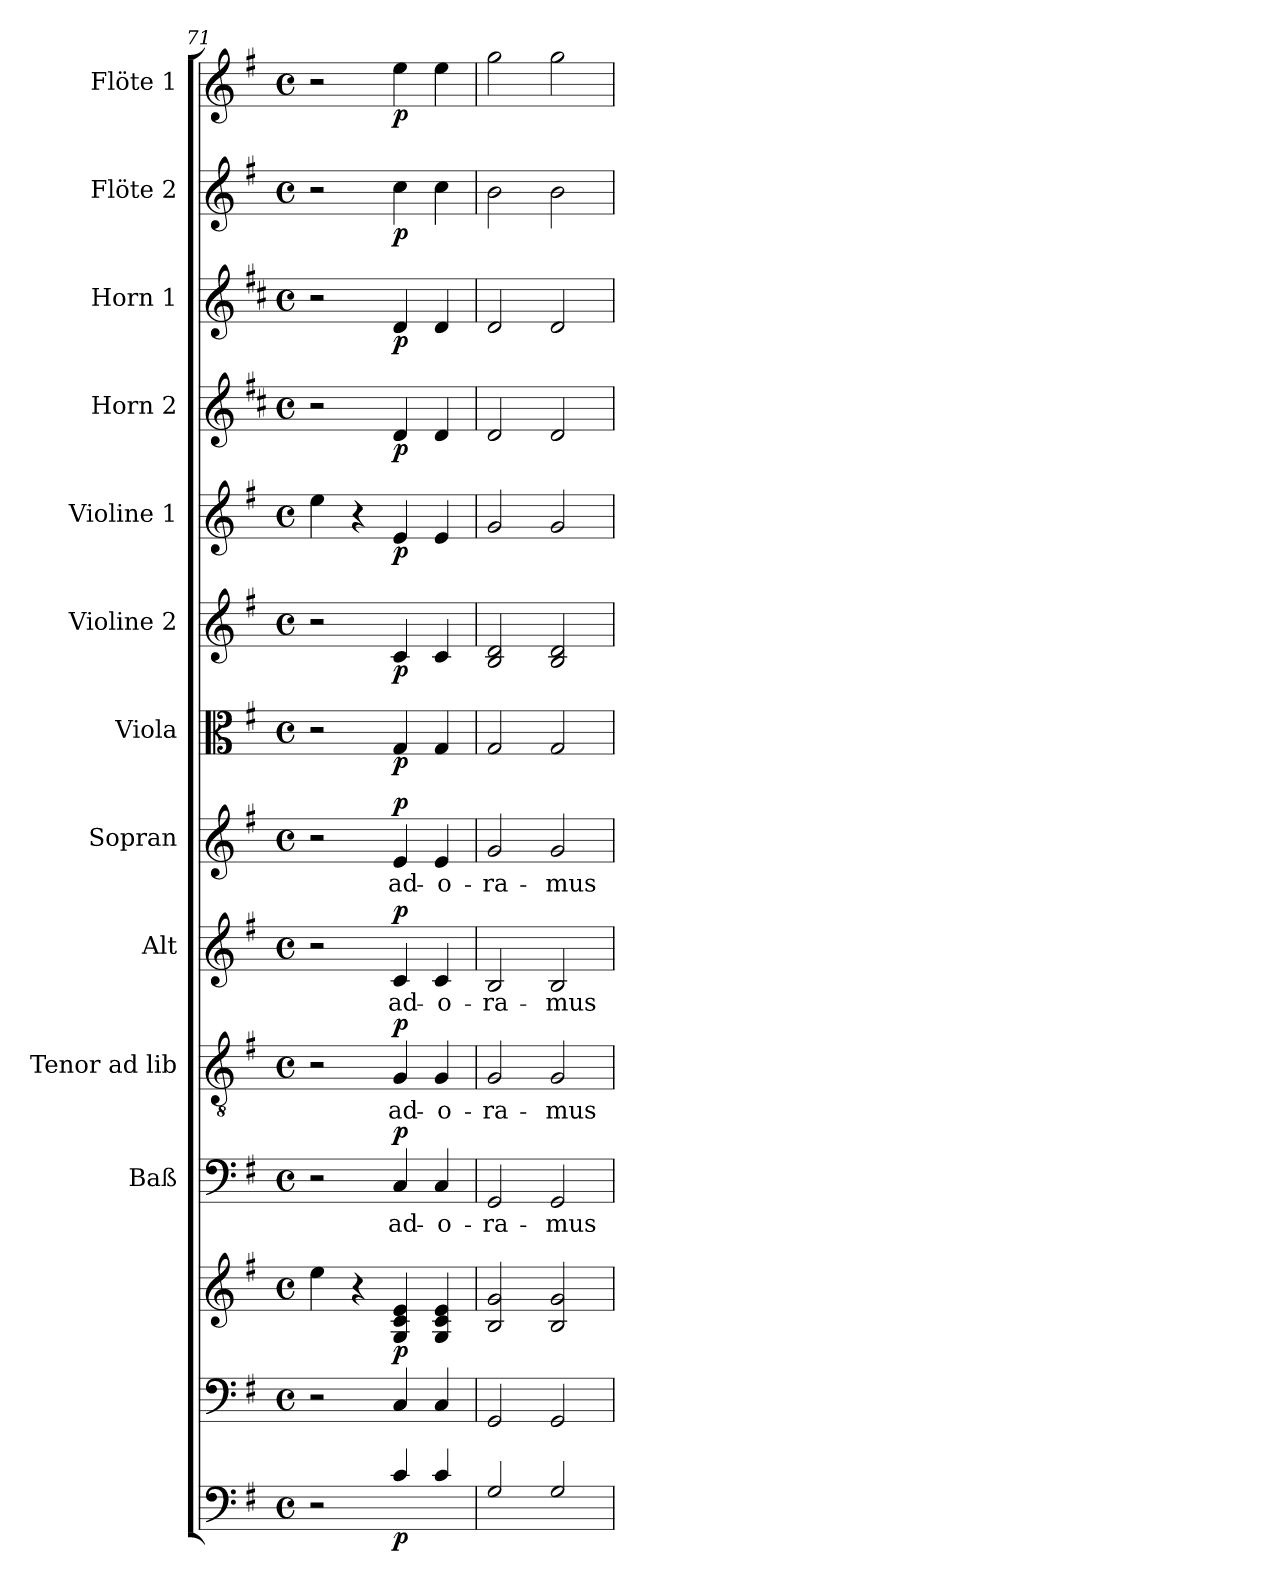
**kern	**dynam	**kern	**kern	**dynam	**kern	**text	**dynam	**kern	**text	**dynam	**kern	**text	**dynam	**kern	**text	**dynam	**kern	**dynam	**kern	**dynam	**kern	**dynam	**kern	**dynam	**kern	**dynam	**kern	**dynam	**kern	**dynam
*part13	*part13	*part12	*part12	*part12	*part11	*part11	*part11	*part10	*part10	*part10	*part9	*part9	*part9	*part8	*part8	*part8	*part7	*part7	*part6	*part6	*part5	*part5	*part4	*part4	*part3	*part3	*part2	*part2	*part1	*part1
*staff14	*staff14	*staff13	*staff12	*staff12/13	*staff11	*staff11	*staff11	*staff10	*staff10	*staff10	*staff9	*staff9	*staff9	*staff8	*staff8	*staff8	*staff7	*staff7	*staff6	*staff6	*staff5	*staff5	*staff4	*staff4	*staff3	*staff3	*staff2	*staff2	*staff1	*staff1
*	*	*	*	*	*I"Baß	*	*	*I"Tenor ad lib	*	*	*I"Alt	*	*	*I"Sopran	*	*	*I"Viola	*	*I"Violine 2	*	*I"Violine 1	*	*I"Horn 2	*	*I"Horn 1	*	*I"Flöte 2	*	*I"Flöte 1	*
*	*	*	*	*	*I'Baß	*	*	*I'Ten	*	*	*I'Alt	*	*	*I'Sop	*	*	*I'Vla.	*	*I'Vln. 2	*	*I'Vln. 1	*	*I'Hrn. 2	*	*I'Hrn. 1	*	*I'Fl. 2	*	*I'Fl. 1	*
*clefF4	*	*clefF4	*clefG2	*	*clefF4	*	*	*clefGv2	*	*	*clefG2	*	*	*clefG2	*	*	*clefC3	*	*clefG2	*	*clefG2	*	*clefG2	*	*clefG2	*	*clefG2	*	*clefG2	*
*ITrd7c12	*	*	*	*	*	*	*	*	*	*	*	*	*	*	*	*	*	*	*	*	*	*	*ITrd4c7	*	*ITrd4c7	*	*	*	*	*
*k[f#]	*	*k[f#]	*k[f#]	*	*k[f#]	*	*	*k[f#]	*	*	*k[f#]	*	*	*k[f#]	*	*	*k[f#]	*	*k[f#]	*	*k[f#]	*	*k[f#]	*	*k[f#]	*	*k[f#]	*	*k[f#]	*
*G:	*	*G:	*G:	*	*G:	*	*	*G:	*	*	*G:	*	*	*G:	*	*	*G:	*	*G:	*	*G:	*	*G:	*	*G:	*	*G:	*	*G:	*
*M4/4	*	*M4/4	*M4/4	*	*M4/4	*	*	*M4/4	*	*	*M4/4	*	*	*M4/4	*	*	*M4/4	*	*M4/4	*	*M4/4	*	*M4/4	*	*M4/4	*	*M4/4	*	*M4/4	*
*met(c)	*	*met(c)	*met(c)	*	*met(c)	*	*	*met(c)	*	*	*met(c)	*	*	*met(c)	*	*	*met(c)	*	*met(c)	*	*met(c)	*	*met(c)	*	*met(c)	*	*met(c)	*	*met(c)	*
=71	=71	=71	=71	=71	=71	=71	=71	=71	=71	=71	=71	=71	=71	=71	=71	=71	=71	=71	=71	=71	=71	=71	=71	=71	=71	=71	=71	=71	=71	=71
2r	.	2r	4ee\	.	2r	.	.	2r	.	.	2r	.	.	2r	.	.	2r	.	2r	.	4ee\	.	2r	.	2r	.	2r	.	2r	.
.	.	.	4r	.	.	.	.	.	.	.	.	.	.	.	.	.	.	.	.	.	4r	.	.	.	.	.	.	.	.	.
!	!LO:DY:b	!	!	!LO:DY:b	!	!LO:LY:b	!LO:DY:a	!	!LO:LY:b	!LO:DY:a	!	!LO:LY:b	!LO:DY:a	!	!LO:LY:b	!LO:DY:a	!	!LO:DY:b	!	!LO:DY:b	!	!LO:DY:b	!	!LO:DY:b	!	!LO:DY:b	!	!LO:DY:b	!	!LO:DY:b
4C/	p	4C/	4G/ 4c/ 4e/	p	4C/	ad-	p	4G/	ad-	p	4c/	ad-	p	4e/	ad-	p	4G/	p	4c/	p	4e/	p	4G/	p	4G/	p	4cc\	p	4ee\	p
!	!	!	!	!	!	!LO:LY:b	!	!	!LO:LY:b	!	!	!LO:LY:b	!	!	!LO:LY:b	!	!	!	!	!	!	!	!	!	!	!	!	!	!	!
4C/	.	4C/	4G/ 4c/ 4e/	.	4C/	-o-	.	4G/	-o-	.	4c/	-o-	.	4e/	-o-	.	4G/	.	4c/	.	4e/	.	4G/	.	4G/	.	4cc\	.	4ee\	.
=72	=72	=72	=72	=72	=72	=72	=72	=72	=72	=72	=72	=72	=72	=72	=72	=72	=72	=72	=72	=72	=72	=72	=72	=72	=72	=72	=72	=72	=72	=72
!	!	!	!	!	!	!LO:LY:b	!	!	!LO:LY:b	!	!	!LO:LY:b	!	!	!LO:LY:b	!	!	!	!	!	!	!	!	!	!	!	!	!	!	!
2GG/	.	2GG/	2B/ 2g/	.	2GG/	-ra-	.	2G/	-ra-	.	2B/	-ra-	.	2g/	-ra-	.	2G/	.	2B/ 2d/	.	2g/	.	2G/	.	2G/	.	2b\	.	2gg\	.
!	!	!	!	!	!	!LO:LY:b	!	!	!LO:LY:b	!	!	!LO:LY:b	!	!	!LO:LY:b	!	!	!	!	!	!	!	!	!	!	!	!	!	!	!
2GG/	.	2GG/	2B/ 2g/	.	2GG/	-mus	.	2G/	-mus	.	2B/	-mus	.	2g/	-mus	.	2G/	.	2B/ 2d/	.	2g/	.	2G/	.	2G/	.	2b\	.	2gg\	.
=	=	=	=	=	=	=	=	=	=	=	=	=	=	=	=	=	=	=	=	=	=	=	=	=	=	=	=	=	=	=
*-	*-	*-	*-	*-	*-	*-	*-	*-	*-	*-	*-	*-	*-	*-	*-	*-	*-	*-	*-	*-	*-	*-	*-	*-	*-	*-	*-	*-	*-	*-
